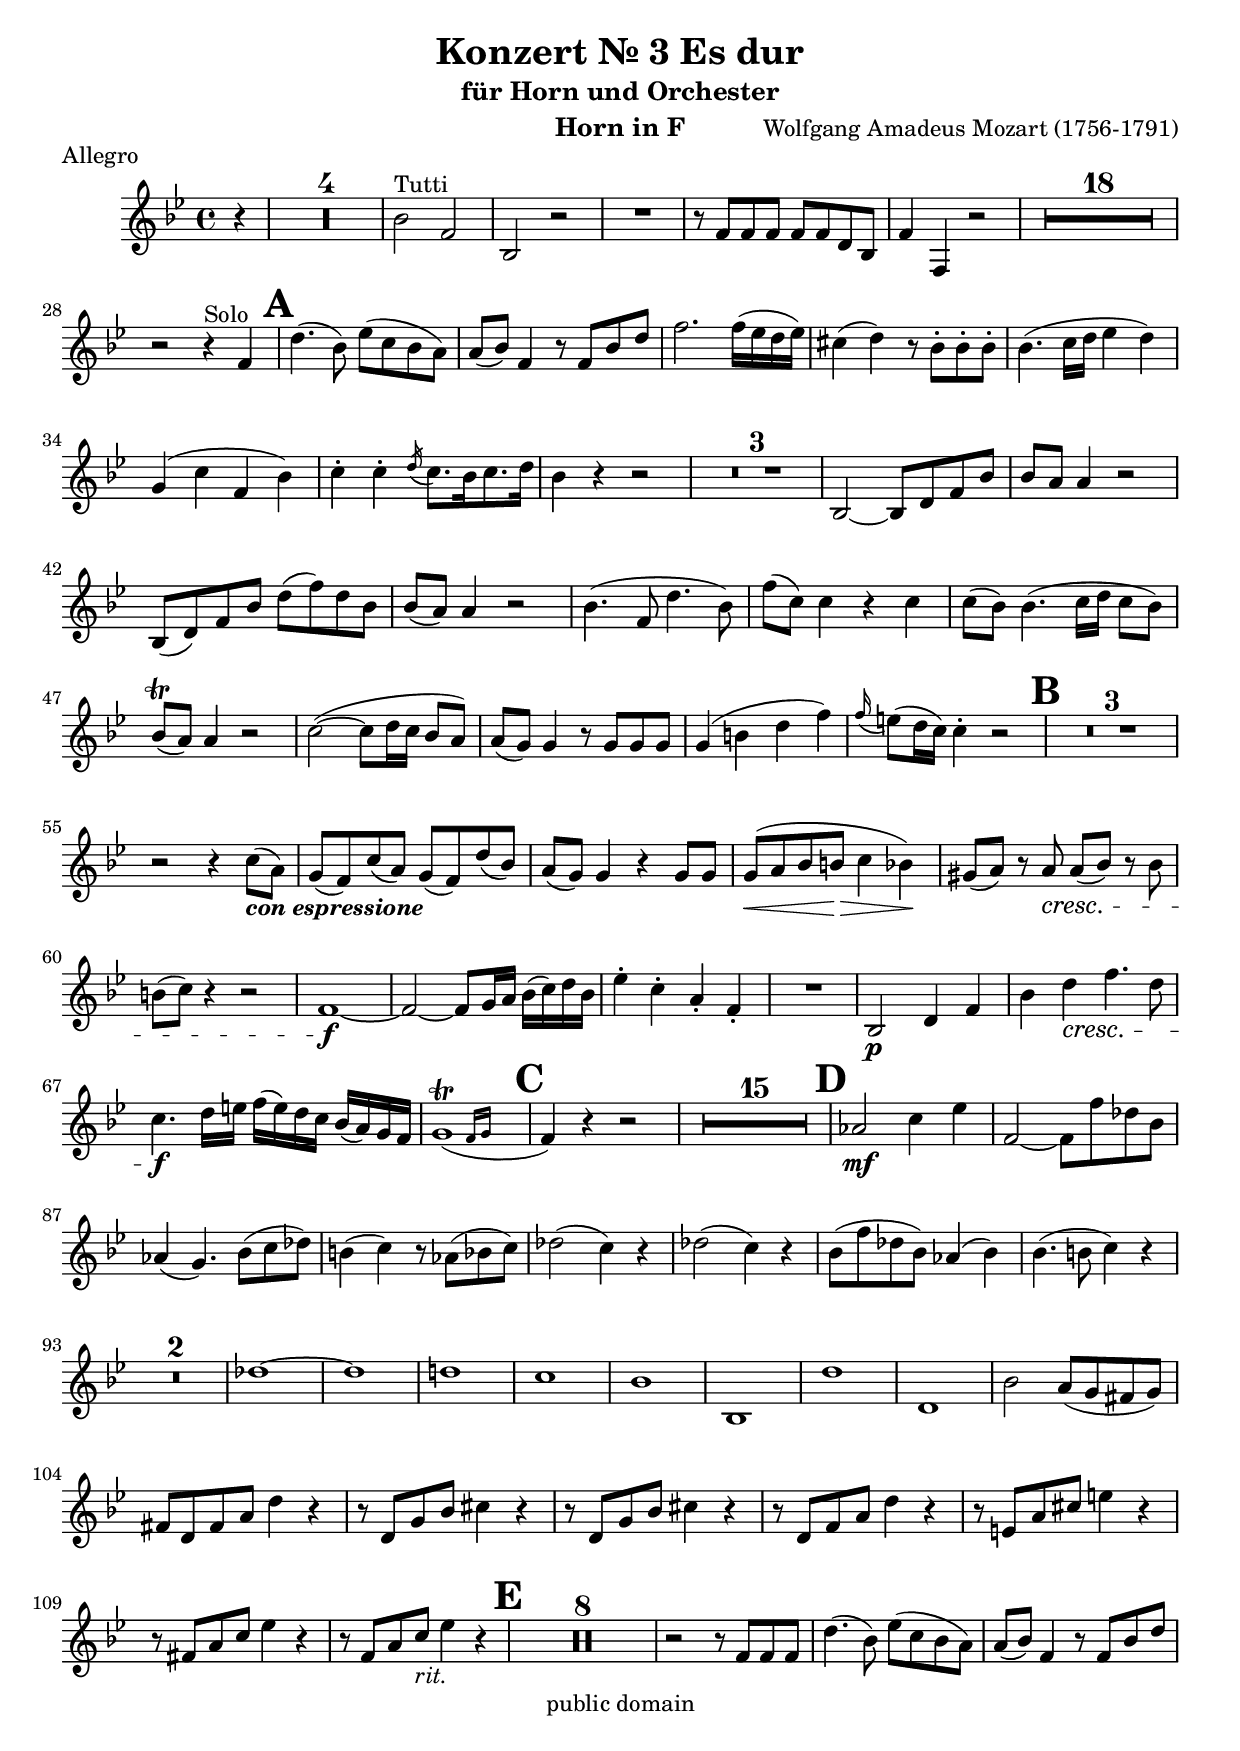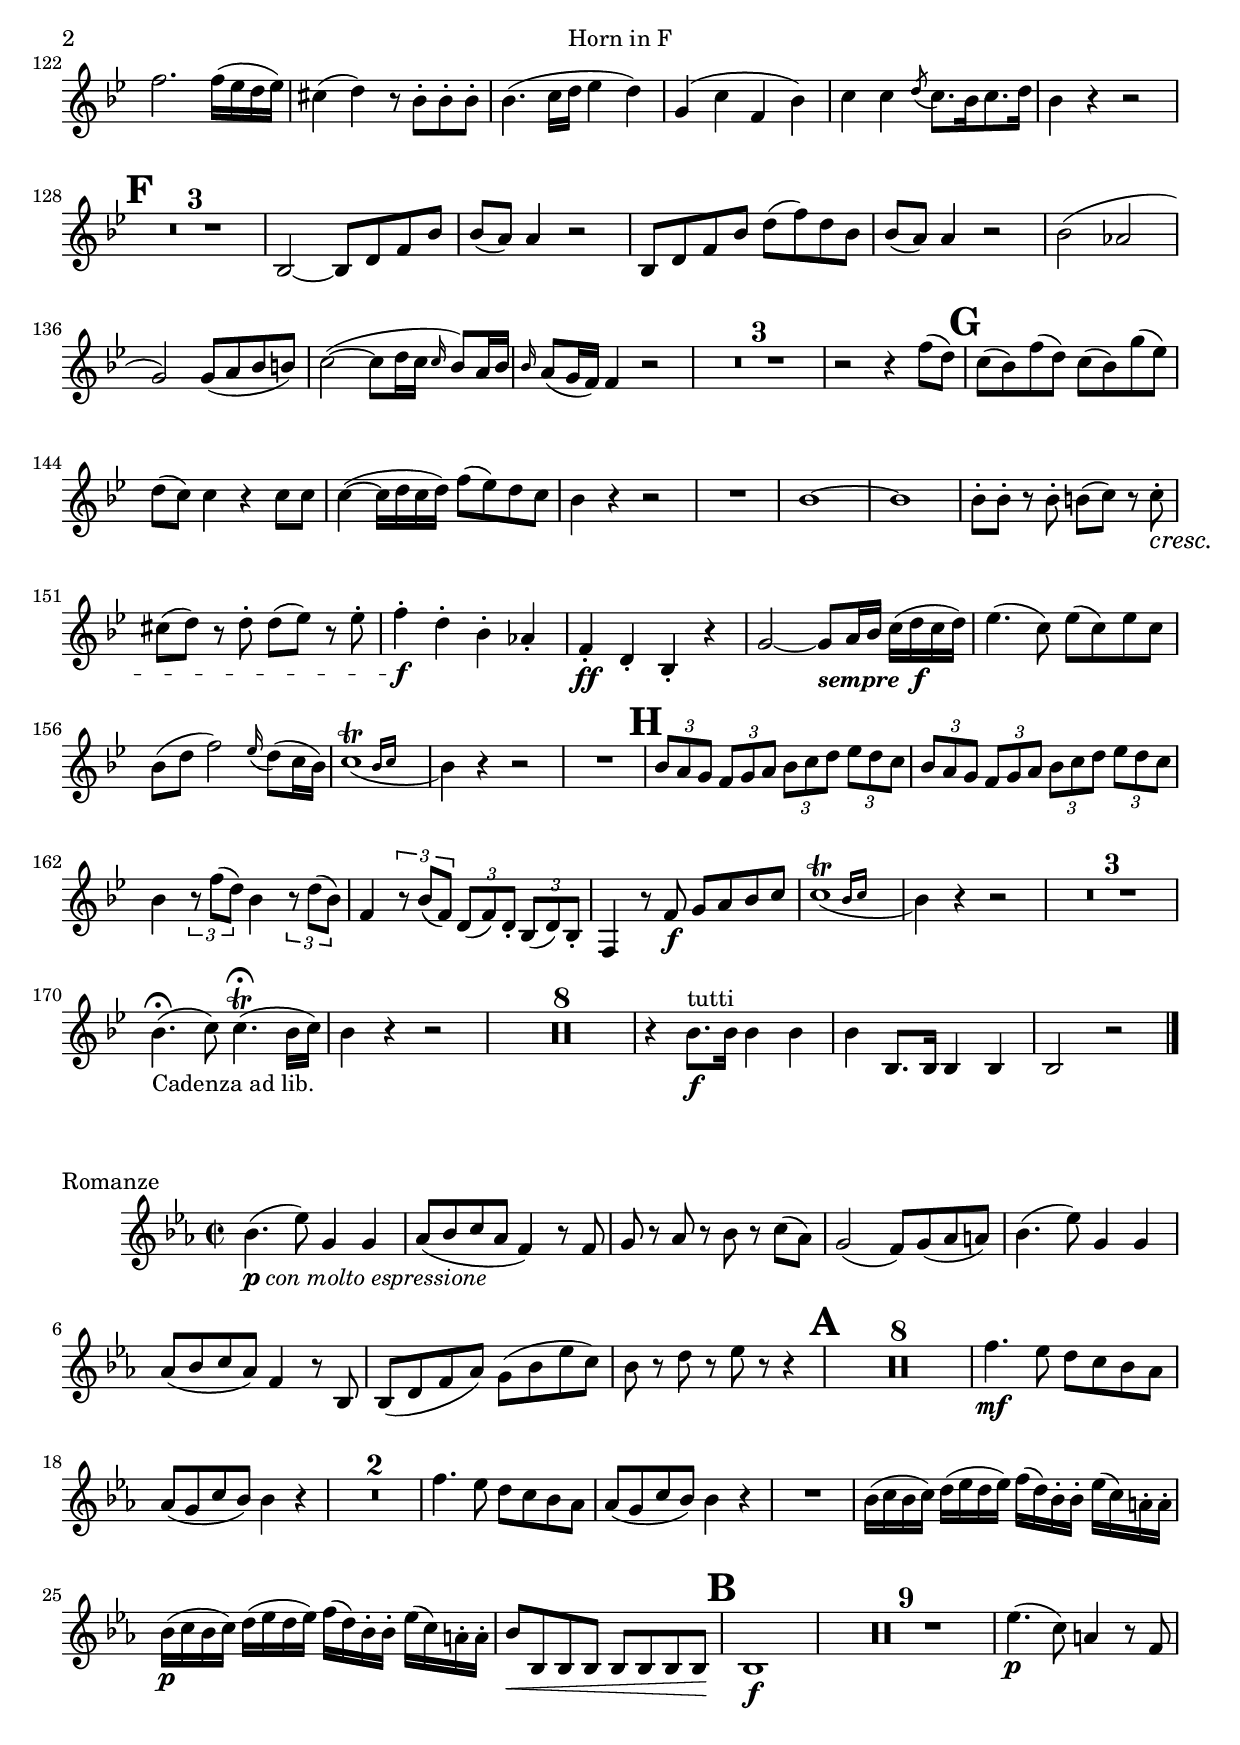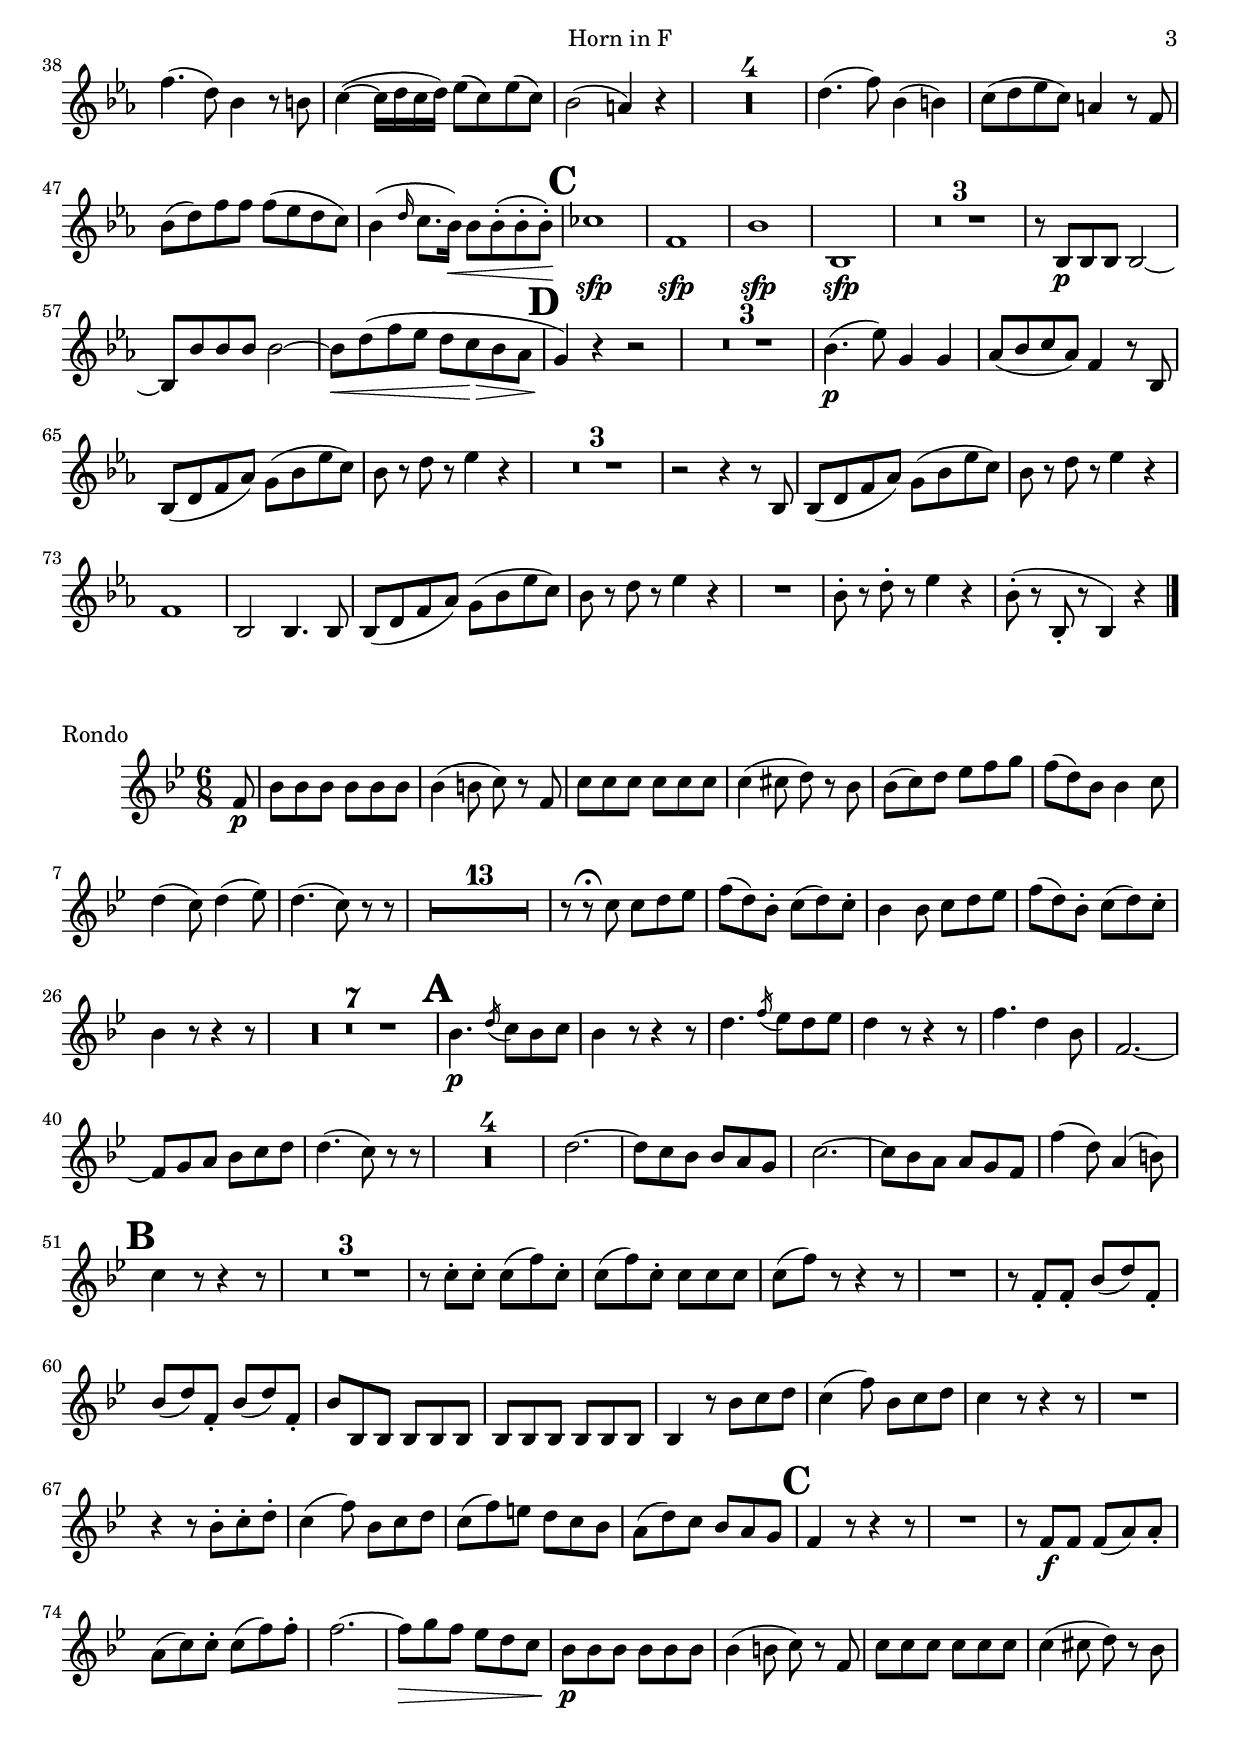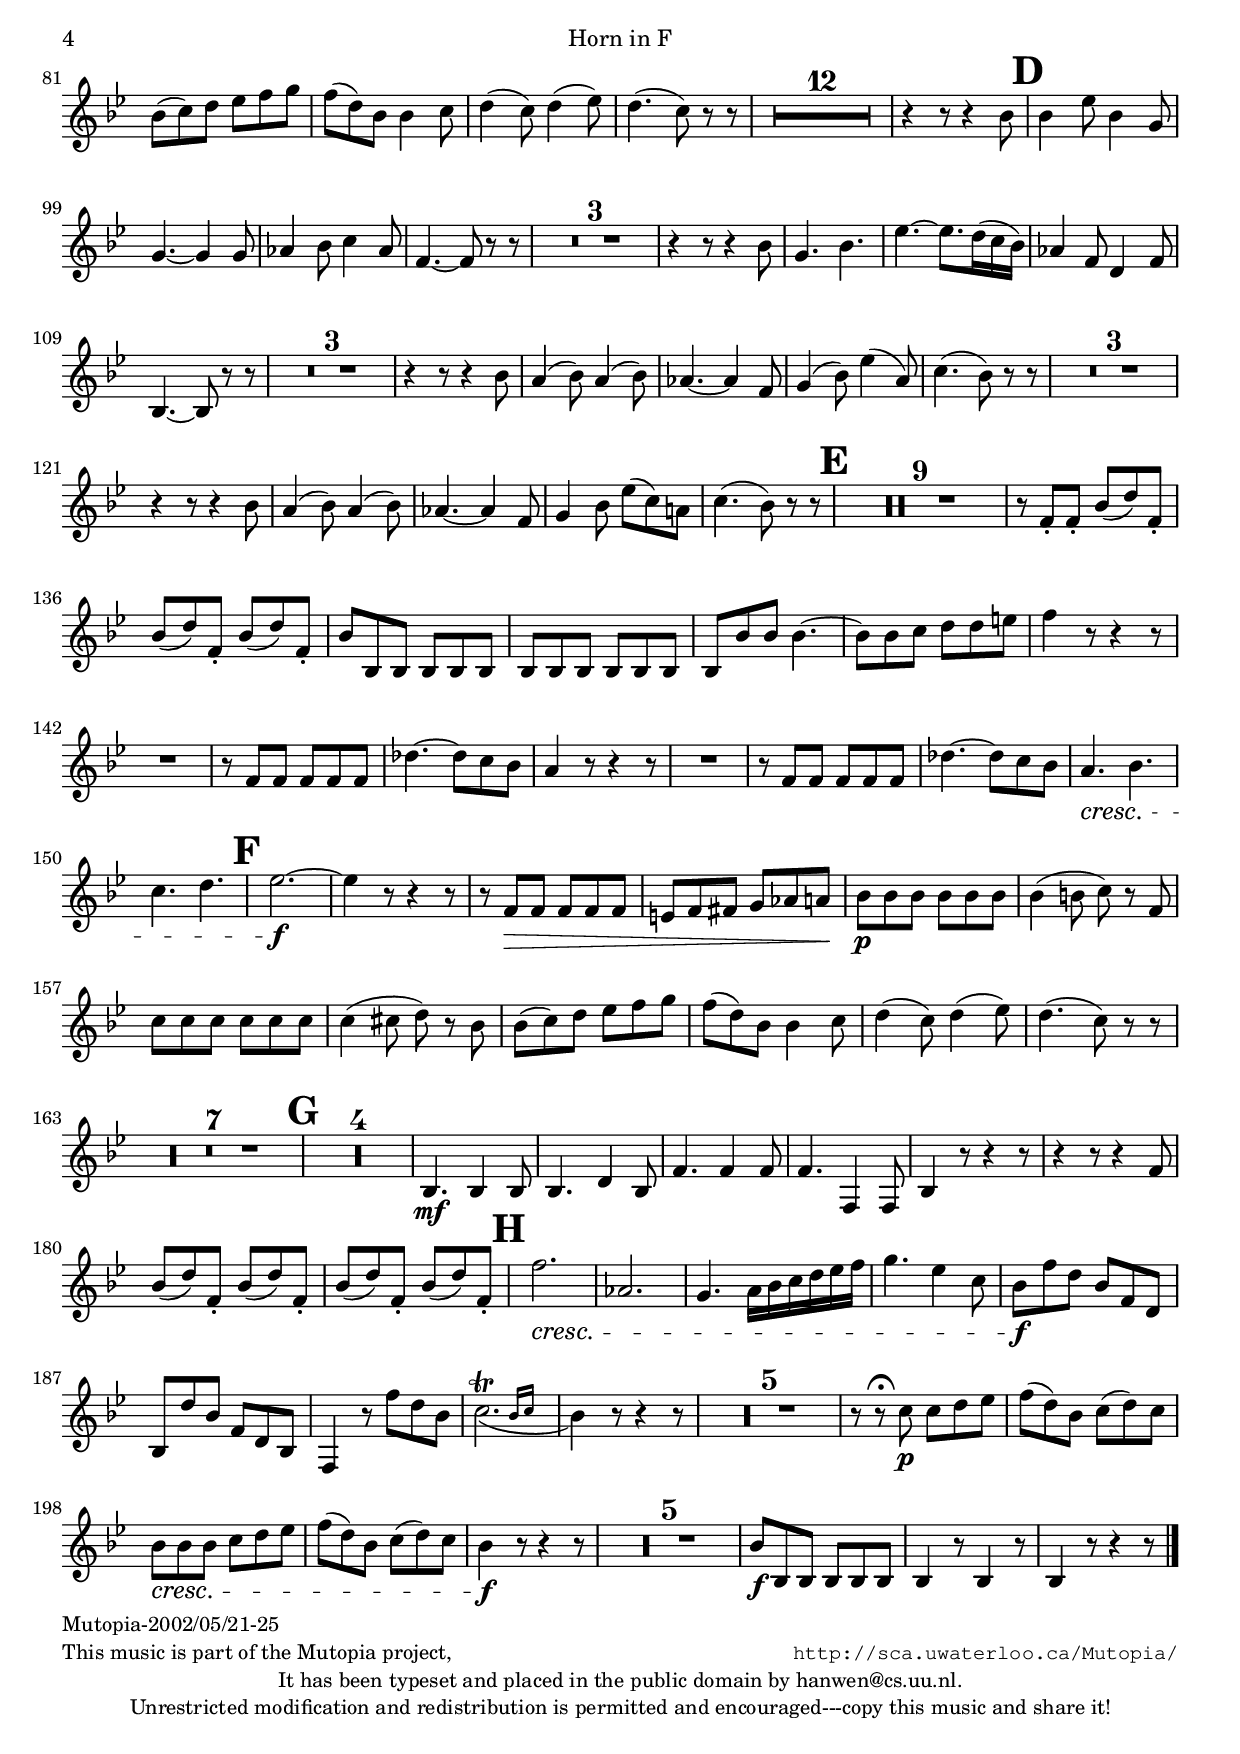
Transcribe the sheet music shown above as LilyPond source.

\header{
  title = "Konzert Nr. 3 Es dur"
  subtitle = "für Horn und Orchester"
  composer = "Wolfgang Amadeus Mozart (1756-1791)"
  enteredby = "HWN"
  opus = "KV 447"

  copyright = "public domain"
  instrument = "Horn in F"
  editor = "Henri Kling"
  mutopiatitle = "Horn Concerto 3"
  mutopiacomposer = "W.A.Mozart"
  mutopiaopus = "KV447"
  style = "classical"
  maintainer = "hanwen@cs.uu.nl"
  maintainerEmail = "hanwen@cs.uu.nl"
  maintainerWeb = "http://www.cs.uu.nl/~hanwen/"	
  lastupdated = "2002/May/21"
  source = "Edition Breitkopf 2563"
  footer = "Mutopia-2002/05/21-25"

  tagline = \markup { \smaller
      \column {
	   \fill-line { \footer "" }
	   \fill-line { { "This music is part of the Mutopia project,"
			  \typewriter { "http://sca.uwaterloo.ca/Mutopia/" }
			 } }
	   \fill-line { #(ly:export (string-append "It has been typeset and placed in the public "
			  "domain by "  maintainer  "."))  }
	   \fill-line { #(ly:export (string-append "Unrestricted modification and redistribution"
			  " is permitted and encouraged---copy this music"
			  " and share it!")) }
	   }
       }
}
%{

This is the Mozart 3 for horn.  It's from an Edition Breitkopf EB
2563, edited by Henri Kling. Henri Kling (1842-1918) was a horn
virtuoso that taught in Geneva. 

%}

\version "2.7.39"

% 

longgrace = \override Stem  #'stroke-style = #'()
endlonggrace = \revert Stem #'stroke-style
ritenuto = \markup { \italic  "rit." }

\version "2.10.0"
  
cresc =  {
    #(ly:export (make-event-chord (list (make-span-event 'CrescendoEvent START)))) 
    \set crescendoText =  \markup { \italic \bold "cresc." }
    \set crescendoSpanner =  #'text
}

\layout {
    \context {
        \Score
        skipBars = ##t
        midiInstrument = #"french horn"
        %% try to mimic Breitkopf
        \override RehearsalMark #'padding = #1
        \override MultiMeasureRest #'padding = #0.5
        restNumberThreshold = #1

	\override RehearsalMark #'font-series = #'bold
	\override RehearsalMark #'font-size = #4.5

        \override Beam #'thickness = #0.6
        \override Beam #'space-function = #(lambda (beam mult) 0.8)
    }
    \context {
        \Staff
        \override VerticalAxisGroup #'minimum-Y-extent = #'(-2.5 . 3.5)
    }
}

\paper{

    % #(define fonts my-sheet)

    % stress page breaking on a6 paper:
    % line-width = 80 \mm
    % paper-width = 105 \mm
    % paper-height = 149 \mm
    
    indent = 10. \mm
    line-width = 189. \mm
    ragged-last-bottom = ##f

}


\version "2.3.4"
% 

longgrace = \override Stem  #'stroke-style = #'()
endlonggrace = \revert Stem #'stroke-style
ritenuto = \markup { \italic  "rit." }

\version "2.10.0"
  
cresc =  {
    #(ly:export (make-event-chord (list (make-span-event 'CrescendoEvent START)))) 
    \set crescendoText =  \markup { \italic \bold "cresc." }
    \set crescendoSpanner =  #'text
}

\layout {
    \context {
        \Score
        skipBars = ##t
        midiInstrument = #"french horn"
        %% try to mimic Breitkopf
        \override RehearsalMark #'padding = #1
        \override MultiMeasureRest #'padding = #0.5
        restNumberThreshold = #1

	\override RehearsalMark #'font-series = #'bold
	\override RehearsalMark #'font-size = #4.5

        \override Beam #'thickness = #0.6
        \override Beam #'space-function = #(lambda (beam mult) 0.8)
    }
    \context {
        \Staff
        \override VerticalAxisGroup #'minimum-Y-extent = #'(-2.5 . 3.5)
    }
}

\paper{

    % #(define fonts my-sheet)

    % stress page breaking on a6 paper:
    % line-width = 80 \mm
    % paper-width = 105 \mm
    % paper-height = 149 \mm
    
    indent = 10. \mm
    line-width = 189. \mm
    ragged-last-bottom = ##f

}



allegro =
	
	\relative c'
{
	\time 4/4
	\key c \major
	\partial 4
	r4 
	|
	R1*4
	c'2^"Tutti" g
	c, r
	R1*1
	r8 g' g g  g g e c
	g'4 g, r2
	R1*18
	r2 r4^"Solo" g'4 |
	\mark "A"
	e'4. ( c8)  f[ (d c  b) ]
	 b[( c)] g4 r8  g[ c e]
	g2.   g16[( f e  f)]
	dis4 ( e4) r8  c8[-. c-. c-.]
	c4.(  d16[ e]  f4  e)
	a,( d g, c)
	d-. d-. \grace {
  \override Stem  #'stroke-style = #"grace"
   e16( 
  \revert Stem #'stroke-style }
 d8.[) c16 d8. e16]
	c4 r r2
	R1*3
	c,2 ~  c8[ e g c]
	 c[  b ] b4 r2
	 c,8[ ( e) g c]  e[( g) e c]
	 c[( b)] b4 r2
	c4.( g8 e'4. c8)
	 g'[( d) ] d4 r4 d
	 d8[ ( c)] c4.(  d16[ e]  d8[  c)]
	 c8[(\trill  b)] b4 r2 |
	d2( ~   d8[ e16 d]  c8[  b)] |
	 b[( a)] a4 r8  a[ a a]
	a4( cis e  g)
	\grace {
  \override Stem  #'stroke-style = #"grace"
   \longgrace g16( \endlonggrace 
  \revert Stem #'stroke-style }

	 fis8[)( e16  d)] d4-. r2 | 
	\mark "B"
	R1*3
	r2 r4  d8[(_\markup { \italic \bold "con espressione" } b) ]
	 a[(  g) d'(  b)]  a[(  g) e'(  c) ]
	 b8[(  a)] a4 r4  a8[ a]
	 a[( \< b c cis\!\> ]  d4  c\!)
	 ais8[( b)] r8 \cresc b  b[( c)] r c
	 cis[ ( d)] r4 r2
	\endcresc g,1\f ~ g2 ~  g8[ a16 b]  c[( d) e c]
	%% 64
	f4-. d-. b-. g-.
	R1

	c,2\p e4 g c \cresc e g4. e8 |
	\endcresc d4.\f  e16[ fis]  g[ ( fis) e d]  c[( b) a g]

	<< a1(\trill
	  { s2 \grace {
  \override Stem   #'stroke-style = #"grace"
    g16[ a] 
  \revert Stem #'stroke-style }
 } >>
	\mark "C"
	 g4) r r2
	R1*15
	\mark "D"
	bes2\mf d4 f
	g,2~  g8[ g' es c]|
	bes4(  a4.)  c8[( d  es)]
	cis4( d) r8  bes[ (c  d)]
	es2 ( d4) r
	es2 ( d4) r
	 c8[( g' es  c)] bes4( c)
	c4.( cis8  d4) r
	R1*2
	es1~es1|
	e!
	d
	c
	c,
	e'
	e,
	c'2  b8[( a gis  a)]
	 gis8[ e gis b ] e4 r |
	r8  e,[ a c] dis4 r
	r8  e,[ a c] dis4 r
	r8  e,[ g b] e4 r
	r8  fis,[ b dis] fis4 r
	r8  gis,[ b d] f4 r
	r8  g,[ b d_\ritenuto ] f4 r
	\mark  "E"
	R1*8
	r2 r8  g,[ g g]
	e'4.( c8)  f[( d c  b)]
	 b[( c)] g4 r8  g[ c e] |
	g2.   g16[( f e  f)]
	dis4( e) r8  c[-. c-. c-.]
	c4.(  d16[ e] f4  e)
	a, ( d g,  c)
	d d 
	    \grace {
  \override Stem   #'stroke-style = #"grace"
   e8( 
  \revert Stem #'stroke-style }

	   d8.[) c16 d8. e16] 
	c4 r r2
	\mark "F"
	R1*3
	c,2~ c8[ e g c]
	 c8[( b)] b4 r2
	 c,8[ e g c ]  e[ ( g) e c]
	 c[( b)] b4 r2
	c2 (bes  a)  a8[(b c  cis)]
	d2( ~  d8[ e16 d] \grace {
  \override Stem   #'stroke-style = #"grace"
   \longgrace d16( \endlonggrace 
  \revert Stem #'stroke-style }
 c8[) b16  c)]
	\grace {
  \override Stem   #'stroke-style = #"grace"
   \longgrace c16 \endlonggrace 
  \revert Stem #'stroke-style }
 b8[( a16  g)] g4 r2 |
	R1*3
	r2 r4  g'8[( e)]
	\mark "G"
	 d[( c) g'( e)]  d[( c) a'( f)]
	 e[( d)] d4 r  d8[ d]
	d4(~  d16[ e d  e)]  g8[( f) e d] |
	c4 r r2
	R1
	c1 ~
	c |
	 c8[-. c-.] r c-.  cis[( d)] r\cresc d-. |
	 dis[( e)] r e-.  e[( f)] r f-. |
	g4-.\f\endcresc  e-. c-. bes-. |
	g-.\ff e-. c-. r |
	a'2 ~  a8[_""_\markup { \bold \italic "sempre " \dynamic "f" }  b16 c]  d[( e d  e)]

	
	f4. ( d8)  f8[ ( d) f d]
	 c[ (e]  g2) \grace {
  \override Stem   #'stroke-style = #"grace"
   \longgrace f16(  \endlonggrace 
  \revert Stem #'stroke-style }
  e8[)( d16  c)]

	<< d1\trill _(
	  { s2 \grace {
  \override Stem   #'stroke-style = #"grace"
    c16[ d] 
  \revert Stem #'stroke-style }
 } >>
	
	 c4) r r2
	R1 |
	\mark "H"
	\times 2/3 {  c8[ b a ] } \times 2/3 {  g[ a b] }
	  \times 2/3 {  c[ d e] } \times 2/3 {  f[ e d] } |
	\times 2/3 {  c[ b a ] } \times 2/3 {  g[ a b] }
	  \times 2/3 {  c[ d e] } \times 2/3 {  f[ e d] }|
	c4 \times 2/3 {  r8  g'[( e)]} c4 \times 2/3 {  r8  e[ ( c)]} |
	g4 \times 2/3 {  r8  c8[( g)] } \times 2/3 {  e[ ( g) e-. ] } \times 2/3 {  c[ ( e) c-.] }|
	g4 r8 g'\f  a[ b c d]|

	<< d1_(\trill
	  { s2 \grace {
  \override Stem   #'stroke-style = #"grace"
    c16[ d] 
  \revert Stem #'stroke-style }
 }  >>
	 c4) r r2
	R1*3

	c4.^\fermata_"Cadenza ad lib." ( d8) d4.\trill^\fermata (  c16[  d)] 
	c4 r r2
	R1*8
	r4  c8.[^"tutti"\f c16] c4 c
	c  c,8.[ c16] c4 c|
	c2 r2 \bar "|."
	
}


\version "2.5.13"
% 

longgrace = \override Stem  #'stroke-style = #'()
endlonggrace = \revert Stem #'stroke-style
ritenuto = \markup { \italic  "rit." }

\version "2.10.0"
  
cresc =  {
    #(ly:export (make-event-chord (list (make-span-event 'CrescendoEvent START)))) 
    \set crescendoText =  \markup { \italic \bold "cresc." }
    \set crescendoSpanner =  #'text
}

\layout {
    \context {
        \Score
        skipBars = ##t
        midiInstrument = #"french horn"
        %% try to mimic Breitkopf
        \override RehearsalMark #'padding = #1
        \override MultiMeasureRest #'padding = #0.5
        restNumberThreshold = #1

	\override RehearsalMark #'font-series = #'bold
	\override RehearsalMark #'font-size = #4.5

        \override Beam #'thickness = #0.6
        \override Beam #'space-function = #(lambda (beam mult) 0.8)
    }
    \context {
        \Staff
        \override VerticalAxisGroup #'minimum-Y-extent = #'(-2.5 . 3.5)
    }
}

\paper{

    % #(define fonts my-sheet)

    % stress page breaking on a6 paper:
    % line-width = 80 \mm
    % paper-width = 105 \mm
    % paper-height = 149 \mm
    
    indent = 10. \mm
    line-width = 189. \mm
    ragged-last-bottom = ##f

}



romanze =  \relative c' {
	\key f \major
	\time 2/2
	\set Score.skipBars =  ##t

	c'4.( _\markup { \dynamic "p" \italic { "" con molto espressione } }
		 f8) a,4 a
	 bes8[( c d bes]  g4) r8 g
	a r bes r c r  d[( bes)]
	a2(  g8[) a( bes  b)]
	c4. ( f8) a,4 a |
	% 6 
	 bes8[ (c d bes)] g4 r8 c,
	 c8[( e g  bes)]  a[( c f  d)]
	c r e r f r r4
	\mark "A"
	R1*8
	g4.\mf f8   e[ d c bes]
	% 18
	 bes[( a d  c)] c4 r
	R1*2
	g'4. f8  e[ d c bes]
	 bes[ (a d  c)] c4 r
	R1
	% 25
	 c16[ ( d c  d)]  e[ ( f e  f)]  g[( e) c-. c-.]  f[( d) b-. b-.]
	 c16[\p ( d c  d)]  e[ ( f e  f)]  g[( e) c-. c-.]  f[( d) b-. b-.]
	 c8[ \< c, c c]  c[ c c c\!]
	\mark "B"
	c1\f
	R1*9
	f'4.(\p  d8) b4 r8 g
	g'4.( e8) c4 r8 cis |
	% 39
	d4(~  d16[ e d  e)]  f8[ ( d) f( d)]
	c2( b4) r
	R1*4
	e4. ( g8) c,4 ( cis)
	 d8[( e f  d)] b4 r8 g
	 c[ ( e) g g]  g[( f e  d)]
	c4(
	\grace {
  \override Stem   #'stroke-style = #"grace"
   \longgrace e16 \endlonggrace 
  \revert Stem #'stroke-style }

	 d8.[  c16) \< ]  c8[ c-.( c-. c)-.]\!
	\mark "C"

	%% this is a trick to get the sfp-s to align. 
	\override Hairpin   #'transparent = ##t
	des1\sfp \> 
	g,1\sfp\!  \> 
	c\sfp \!   \> 
	c,\sfp\!
	\revert Hairpin #'transparent 
	R1*3
	r8  c[\p c c] c2~
	 c8[ c' c c] c2~
	 c8[ \< e( g f]  e[  d\!\> c bes]
	\mark "D"
	a4\!) r r2
	R1*3
	c4.\p ( f8) a,4 a |
	 bes8[ (c d bes)] g4 r8 c,
	 c8[( e g  bes)]  a[( c f  d)]
	c r e r f4 r4
	R1*3
	r2 r4 r8 c,8
	 c8[( e g  bes)]  a[( c f  d)]
	c r e r f4 r4	
	g,1
	c,2 c4. c8
	 c8[( e g  bes)]  a[( c f  d)]
	c r e r f4 r4			% -. ? 

	R1
	c8-.   r e-. r f4 r4

	% Finish with F if played separately 
	c8-.(   r c,-. r  c4) r4| 
	\bar "|."
}



\version "2.11.61"

% \include "mozart-hrn3-defs.ily"

rondotheme =  \relative c' {
	 c'8[ c c]  c[ c c]
	c4( cis8  d) r g,
	 d'8[ d d]  d[ d d]
	d4( dis8  e) r c |
	 c[( d) e]  f[ g a]
	 g[ ( e) c] c4 d8
	e4( d8) e4( f8)
	e4.( d8) r r |
}

lipbreaker =  \relative c'
{
 	r8  g'[-. g-.]  c[( e) g,-.]
	 c[( e) g,-.]  c[( e) g,-.]
	 c[ c, c]  c[ c c]
	 c[ c c]  c[ c c]
}

rightsixteenth = { \set stemLeftBeamCount =  1
  \set stemRightBeamCount =  2 }
leftsixteenth = { \set stemLeftBeamCount =  2
  \set stemRightBeamCount =  1 }
bothsixteenth = { \set stemLeftBeamCount =  2
  \set stemRightBeamCount =  2 }

rondo =  	\relative c'
{
	\partial 8
	\time 6/8
	\key c \major
	
	g'8\p |
	
	\rondotheme
	
	R2.*13 |
	r8 r^\fermata d'  d[ e f]
	 g[ ( e) c-.]  d[( e) d-.]
	c4 c8  d[ e f]
	 g[( e) c-.]  d[( e) d-.]
	c4 r8 r4 r8 |
	R2.*7
	\mark  "A"
	c4.\p \grace {
  \override Stem   #'stroke-style = #"grace"
   e16( 
  \revert Stem #'stroke-style }
  d8[) c d]
	c4 r8 r4 r8
	e4. \grace {
  \override Stem   #'stroke-style = #"grace"
   g16( 
  \revert Stem #'stroke-style }
  f8[) e f]
	e4 r8 r4 r8
	g4. e4 c8
	g2.~
	 g8[ a b]  c[ d e ]
	e4.( d8) r r
	R2.*4
	e2.~ |
	 e8[ d c]  c[ b a]
	d2.~
	 d8[ c b]  b[ a g]
	g'4( e8) b4( cis8)
	\mark "B"
	d4 r8 r4 r8
	R2.*3 |
	r8  d[-. d-.]  d[( g) d-.]
	 d[( g) d-.]  d[ d d]
	 d[( g)] r r4 r8
	R2.*1
	\lipbreaker
	c,,4 r8  c'[ d e]
	d4( g8)  c,[ d e]
	d4 r8 r4 r8
	R2. |
	r4 r8  c[-. d-. e-.]
	d4( g8)  c,[ d e]
	 d[( g) fis]  e[ d c]
	 b[ ( e) d]  c[ b a]
	\mark "C"
	g4 r8 r4 r8
	R2. |
	%
	r8  g[\f g]  g[(  b) b-.]
	 b[( d) d-.]  d[( g) g-.]
	g2.~
	 g8[ \> a g]  f[ e d]
	<< \rondotheme
	  { s8\!\p } >>
	  
	R2.*12
	r4 r8 r4 c8
	\mark "D"
	c4 f8 c4 a8
	a4.~a4 a8
	bes4 c8 d4 bes8
	g4. ~ g8 r r
	R2.*3
	r4 r8 r4 c8
	a4. c
	f ~  f8.[ \rightsixteenth e16(  \bothsixteenth d  c)]
	bes4 g8 e4 g8
	c,4. ~ c8 r r
	R2.*3| 
	r4 r8 r4 c'8
	b4( c8) b4( c8)
	bes4. ~ bes4 g8
	a4 ( c8) f4 ( b,8)
	d4. ( c8) r r
	R2.*3| 
	r4 r8 r4 c8
	b4( c8) b4( c8)
	bes4. ~ bes4 g8
	a4 c8  f[ ( d) b!]
	d4. ( c8) r r
	\mark "E"
	R2.*9  |
	\lipbreaker 
	c,8[ c' c] c4.~
	c8[ c d]  e[ e fis] 
	g4 r8 r4 r8
	R2.
	r8  g,[ g]  g[ g g] |
	es'4. ~  es8[ d c]
	b4 r8 r4 r8
	R2. |
	r8  g[ g]  g[ g g]
	es'4. ~  es8[ d c]
	\cresc b4.  c4. d4. e4.
	\mark "F"
	\endcresc
	
	f2.\f ~ |
	f4 r8 r4 r8
	r8  g,[\> g]  g[ g g]
	
	% Edition breitkopf says a-flat (silly!)
	 fis[  g gis] 
		  a[ bes b]\!

	%% EB does the slur in the Rondo differently from the 1st adn 2nd time.
	%% why. Should check with MS.
	<< \rondotheme
	  { s8\p } >>
	R2.*7
	\mark "G"
	R2.*4
	c,4.\mf c4 c8
	c4. e4 c8
	g'4. g4 g8
	g4. g,4 g8
	c4 r8 r4 r8
	r4 r8 r4 g'8
	 c[ ( e) g,-.] 	 c[ ( e) g,-.]
	 c[ ( e) g,-.] 	 c[ ( e) g,-.]
	\mark "H"
	\cresc g'2.  bes,2.
	a4.  b16[ c d e f g]
	a4. f4 d8
	\endcresc c8[\f g' e]  c[ g e]
	 c[ e' c]   g[ e c]
	g4 r8  g''8[ e c]

	
	<< d2._(\trill
	  { s2 	\grace {
  \override Stem   #'stroke-style = #"grace"
     c16[ d] 
  \revert Stem #'stroke-style }
 } >>
	
	
	 c4) r8 r4 r8
	R2.*5
	r8 r8^\fermata d8\p  d[ e f]
	 g[ ( e) c]  d[( e) d]
	\cresc  c[  c c]  d[ e f]
	 g[( e) c]  d[( e) d]
	\endcresc c4\f  r8 r4 r8
	R2.*5
	 c8[\f c, c]  c[ c c]
	c4 r8 c4 r8

	% This is technically incorrect, since we started with an 8th
	% note pickup, but both eulenburg and EB do this as well.
	c4 r8 r4 r8 \bar "|."		
}



\paper {
    between-system-padding = 0.0
    between-system-space = 20 \mm
}


\book {
    \score {
	{ \transpose c' bes \allegro }
	\layout { }
	\header { piece = "Allegro" opus = "" }	
	\midi { \tempo 4=90 }
    }

    \score {
	{ \transpose c' bes \romanze }
	\header { piece = "Romanze" opus = "" }	
	\midi { \tempo 4 = 70  }
	\layout {}
    }

    \score
    {
	{ \transpose c' bes \rondo }
	\header { piece = "Rondo" opus = "" }
	\midi { \tempo 4 = 100 }
	\layout { }
    }
}

%% Local Variables:
%% coding: utf-8
%% End:
